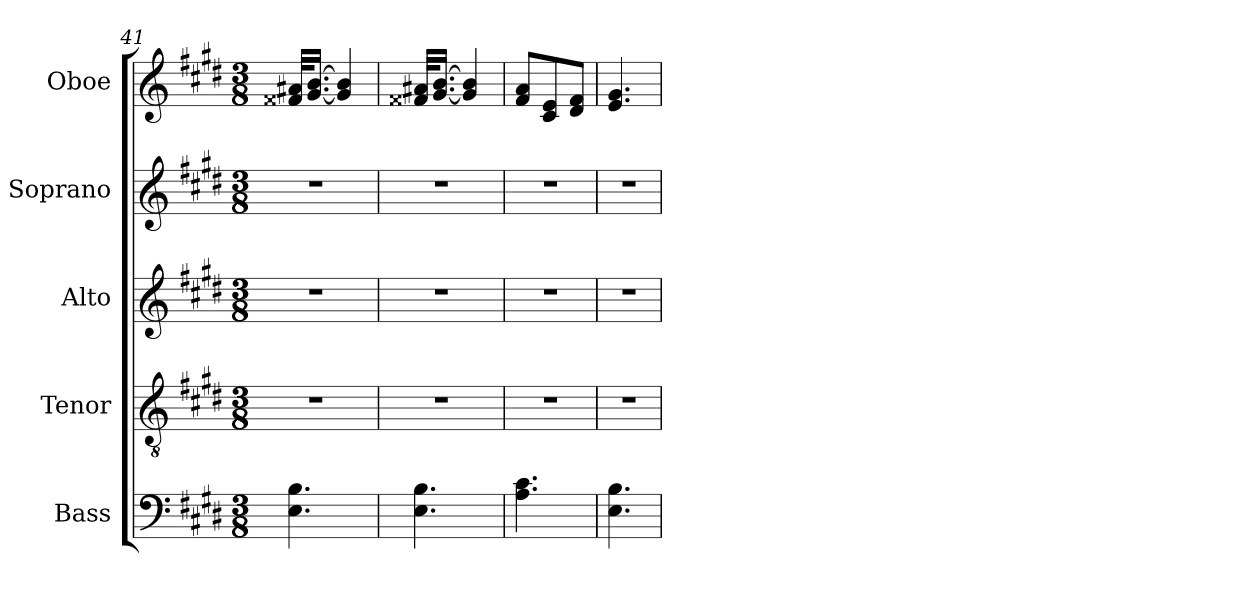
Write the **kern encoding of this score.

**kern	**kern	**kern	**kern	**kern
*part5	*part4	*part3	*part2	*part1
*staff5	*staff4	*staff3	*staff2	*staff1
*I"Bass	*I"Tenor	*I"Alto	*I"Soprano	*I"Oboe
*I'B	*I'T	*I'A	*I'S	*I'Ob.
*clefF4	*clefGv2	*clefG2	*clefG2	*clefG2
*k[f#c#g#d#]	*k[f#c#g#d#]	*k[f#c#g#d#]	*k[f#c#g#d#]	*k[f#c#g#d#]
*E:	*E:	*E:	*E:	*E:
*M3/8	*M3/8	*M3/8	*M3/8	*M3/8
=41	=41	=41	=41	=41
4.E!\ 4.B!\	4.r	4.r	4.r	32f##X/ 32a#X/KLL
.	.	.	.	[16.g#/ [16.b/JJ
.	.	.	.	4g#/] 4b/]
=42	=42	=42	=42	=42
4.E!\ 4.B!\	4.r	4.r	4.r	32f##X/ 32a#X/KLL
.	.	.	.	[16.g#/ [16.b/JJ
.	.	.	.	4g#/] 4b/]
=43	=43	=43	=43	=43
4.A!\ 4.c#!\	4.r	4.r	4.r	8f#/ 8a/L
.	.	.	.	8c#/ 8e/
.	.	.	.	8d#/ 8f#/J
=44	=44	=44	=44	=44
4.E!\ 4.B!\	4.r	4.r	4.r	4.e/ 4.g#/
=	=	=	=	=
*-	*-	*-	*-	*-
